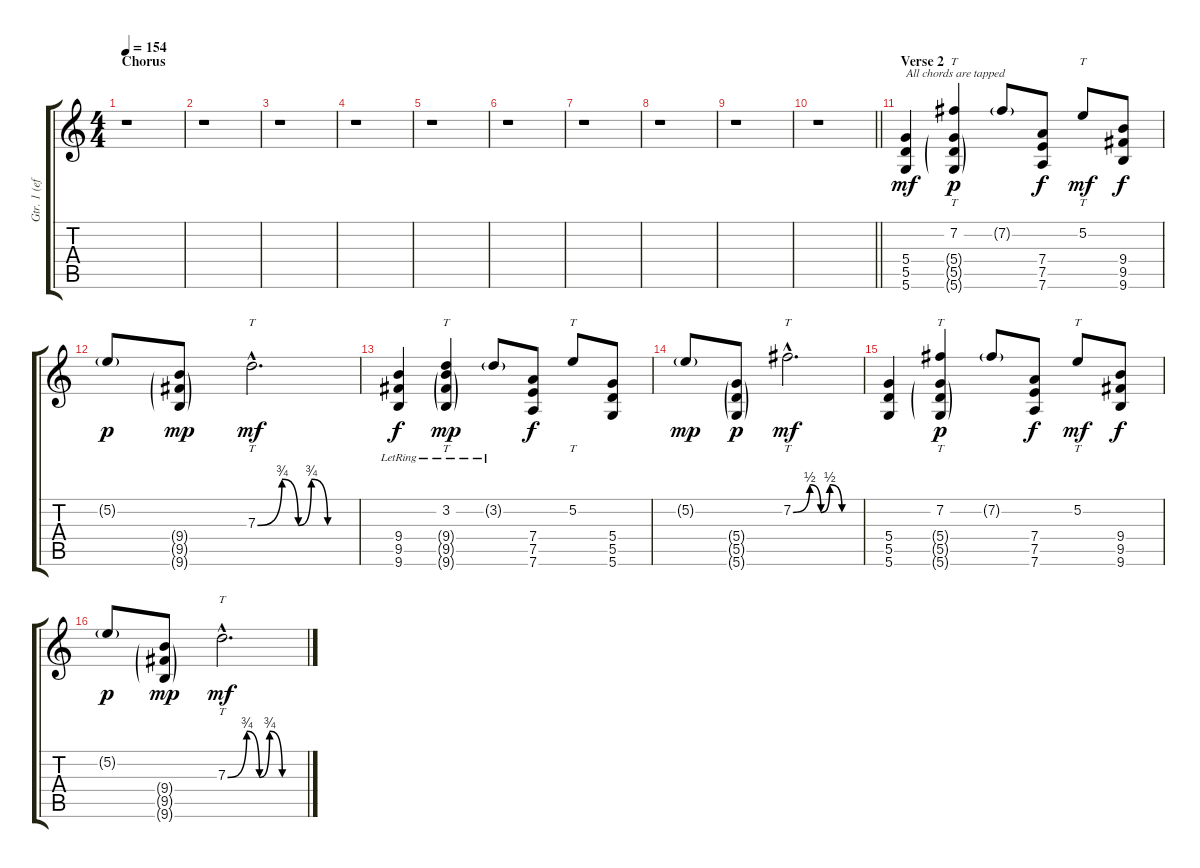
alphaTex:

\track ("Gtr. 1 (effect)" "Gtr. 1 (ef") {instrument electricguitarjazz}
\staff {score tabs}
\tuning (E4 B3 G3 D3 A2 D2) {hide}
\ts (4 4)
\section ("" "Chorus")
\tempo 154
\clef g2
\ks c
r.1{dy mp} |
r.1 |
r.1 |
r.1 |
r.1 |
r.1 |
r.1 |
r.1 |
r.1 |
\barLineRight lightlight
r.1 |
\section ("" "Verse 2")
(5.4 5.5 5.6).4{txt "All chords are tapped" dy mf instrument electricguitarjazz} (7.2 5.4{g} 5.5{g} 5.6{g}).4{tt dy p} 7.2{g}.8 (7.4 7.5 7.6).8{dy f} 5.2.8{tt dy mf} (9.4 9.5 9.6).8{dy f} |
5.2{g}.8{dy p} (9.4{g} 9.5{g} 9.6{g}).8{dy mp} 7.3{be (custom 0 0 15 3 25 0 33 3 43 0 60 0) hac}.2{tt d dy mf} |
(9.4 9.5{lr} 9.6{lr}).4{dy f} (3.2{lr} 9.4{g} 9.5{g lr} 9.6{g lr}).4{tt dy mp} 3.2{g lr}.8 (7.4 7.5 7.6).8{dy f} 5.2.8{tt} (5.4 5.5 5.6).8 |
5.2{g}.8{dy mp} (5.4{g} 5.5{g} 5.6{g}).8{dy p} 7.2{be (custom 0 0 15 2 25 0 33 2 44 0 60 0) hac}.2{tt d dy mf} |
(5.4 5.5 5.6).4 (7.2 5.4{g} 5.5{g} 5.6{g}).4{tt dy p} 7.2{g}.8 (7.4 7.5 7.6).8{dy f} 5.2.8{tt dy mf} (9.4 9.5 9.6).8{dy f} |
5.2{g}.8{dy p} (9.4{g} 9.5{g} 9.6{g}).8{dy mp} 7.3{be (custom 0 0 15 3 25 0 33 3 43 0 60 0) hac}.2{tt d dy mf}
